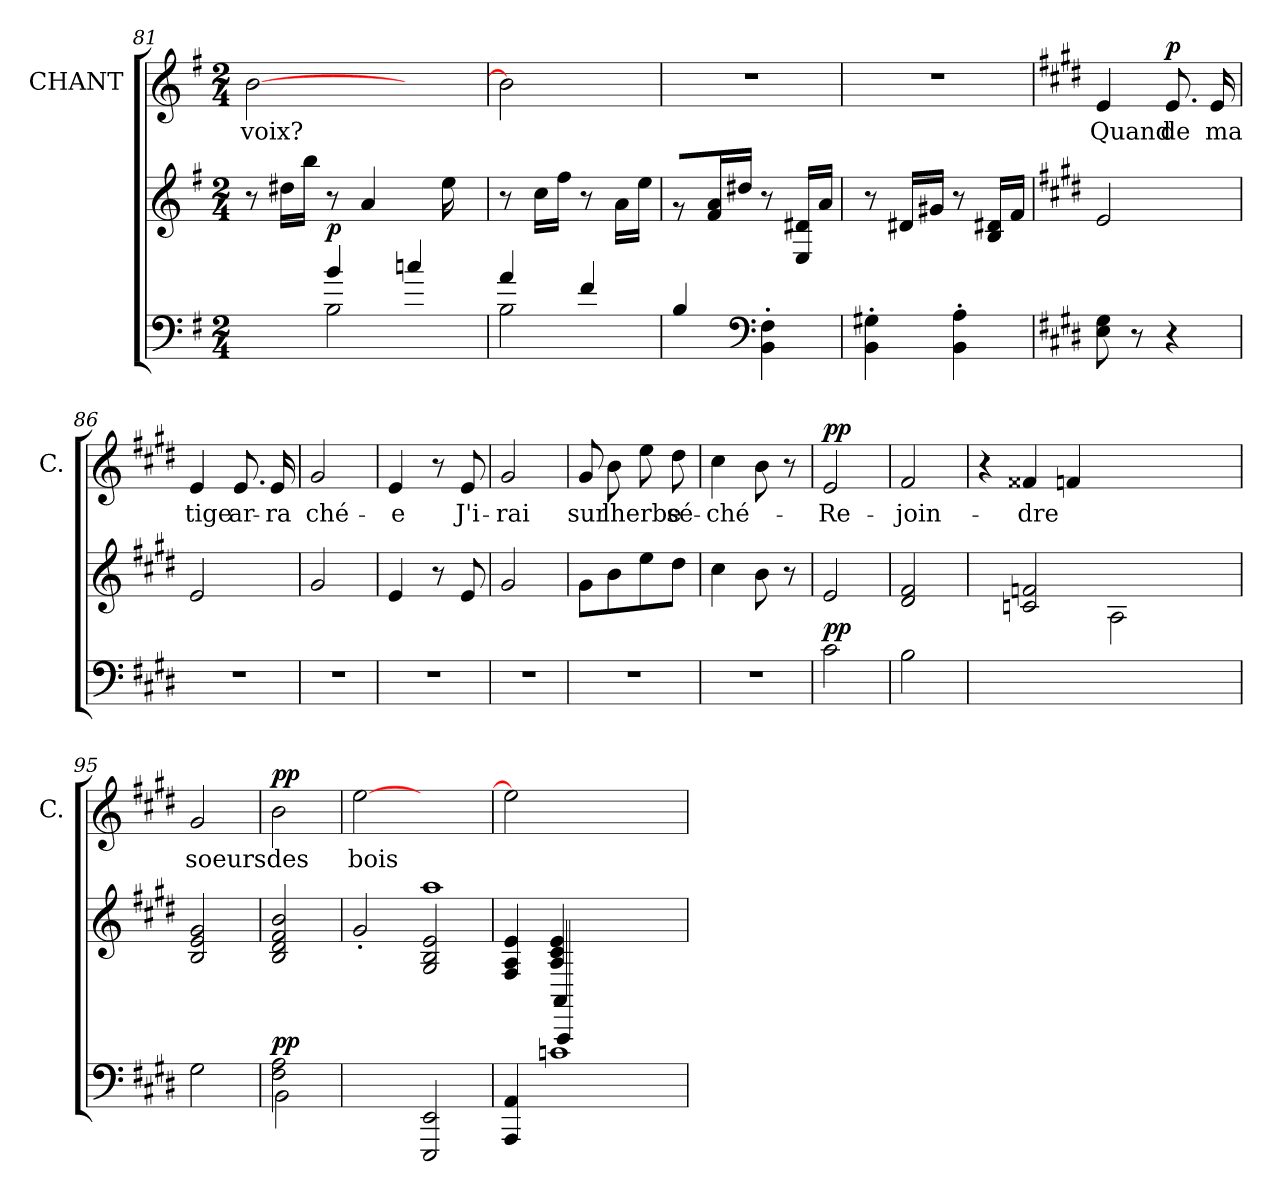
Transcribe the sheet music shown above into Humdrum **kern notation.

**kern	**dynam	**kern	**kern	**text	**dynam
*part3	*part3	*part2	*part1	*part1	*part1
*staff3	*staff3	*staff2	*staff1	*staff1	*staff1
*	*	*	*I"CHANT	*	*
*	*	*	*I'C.	*	*
*clefF4	*	*clefG2	*clefG2	*	*
*k[f#]	*	*k[f#]	*k[f#]	*	*
*M2/4	*	*M2/4	*M2/4	*	*
=81	=81	=81	=81	=81	=81
*^	*	*^	*	*	*
4ryy	4ryy	.	8r	4ryy	[2bi\	voix?	.
.	.	.	16dd#Xi\LL	.	.	.	.
.	.	.	16bbi\JJ	.	.	.	.
!	!	!LO:DY:a	!	!	!	!	!
4bj/	2BZ\	p	8r	8ryy	.	.	.
.	.	.	4aV/	16ryy	.	.	.
.	.	.	.	16ryy	.	.	.
4ccnj/	.	.	.	8ryy	4ryy	.	.
.	.	.	8ryy	16eeN\	.	.	.
.	.	.	.	16ryy	.	.	.
*	*	*	*v	*v	*	*	*
=82	=82	=82	=82	=82	=82	=82
4aj/	2BZ\	.	8r	2bi\]	.	.
.	.	.	16cci\LL	.	.	.
.	.	.	16ff#i\JJ	.	.	.
4f#j/	.	.	8r	.	.	.
.	.	.	16ai\LL	.	.	.
.	.	.	16eei\JJ	.	.	.
*v	*v	*	*	*	*	*
=83	=83	=83	=83	=83	=83
4Bj/	.	8r	2r	.	.
.	.	16f#i/ 16ai/JJ	.	.	.
.	.	16dd#Xi/JJ	.	.	.
*clefF4	*	*	*	*	*
4BBj'>\ 4F#j'>\	.	8r	.	.	.
.	.	16Ei/ 16d#Xi/LL	.	.	.
.	.	16ai/JJ	.	.	.
!!LO:LB:g=z
=84	=84	=84	=84	=84	=84
4BBj'>\ 4G#Xj'>\	.	8r	2r	.	.
.	.	16d#Xi/LL	.	.	.
.	.	16g#Xi/JJ	.	.	.
4BBj'>\ 4Aj'>\	.	8r	.	.	.
.	.	16Bi/ 16d#Xi/LL	.	.	.
.	.	16f#i/JJ	.	.	.
=85	=85	=85	=85	=85	=85
*k[f#c#g#d#]	*	*k[f#c#g#d#]	*k[f#c#g#d#]	*	*
8G#j\ 8Ej\	.	2ei/	4ei/	Quand	.
8r	.	.	.	.	.
!	!	!	!	!	!LO:DY:a
4r	.	.	8.ei/	de	p
.	.	.	16ei/	ma	.
=86	=86	=86	=86	=86	=86
2r	.	2ei/	4ei/	tige	.
.	.	.	8.ei/	ar-	.
.	.	.	16ei/	ra	.
=87	=87	=87	=87	=87	=87
2r	.	2g#i/	2g#i/	ché-	.
=88	=88	=88	=88	=88	=88
2r	.	4ei/	4ei/	e	.
.	.	8r	8r	.	.
.	.	8ei/	8ei/	J'i-	.
=89	=89	=89	=89	=89	=89
2r	.	2g#i/	2g#i/	rai	.
=90	=90	=90	=90	=90	=90
2r	.	8g#i\L	8g#i/	sur	.
.	.	8bi\	8bi\	lherbe	.
.	.	8eei\	8eei\	.	.
.	.	8dd#i\J	8dd#i\	sé-	.
!!LO:LB:g=z
=91	=91	=91	=91	=91	=91
2r	.	4cc#i\	4cc#i\	ché-	.
.	.	8bi\	8bi\	.	.
.	.	8r	8r	.	.
=92	=92	=92	=92	=92	=92
!	!LO:DY:a	!	!	!	!LO:DY:a
2c#j\	pp	2ei/	2ei/	Re-	pp
=93	=93	=93	=93	=93	=93
2Bj\	.	2f#i/ 2d#i/	2f#i/	join-	.
=94	=94	=94	=94	=94	=94
*	*	*^	*	*	*
2ryy	.	4ryy	2ryy	4r	.	.
.	.	2fV/ 2cV/	.	4f##Xi/	dre	.
2ryy	.	.	4ryy	4fV/	.	.
.	.	4ryy	2AZ\	2.ryy	.	.
2ryy	.	2ryy	.	.	.	.
.	.	.	4ryy	.	.	.
*	*	*v	*v	*	*	*
=95	=95	=95	=95	=95	=95
2G#j\	.	2g#i/ 2ei/ 2Bi/	2g#i/	soeurs	.
=96	=96	=96	=96	=96	=96
*^	*	*	*	*	*
!	!	!LO:DY:a	!	!	!	!LO:DY:a
2F#j\ 2Aj\	2BBZ\	pp	2bi/ 2f#i/ 2d#i/ 2Bi/	2bi\	des	pp
*v	*v	*	*	*	*	*
=97	=97	=97	=97	=97	=97
*	*	*^	*	*	*
2ryy	.	2g#'>i/	2ryy	[2eei\	bois	.
!	!	!LO:N:vis=1	!	!	!	!
2EEj/ 2EEEj/	.	2aaV/	2eZ/ 2BZ/ 2G#Z/	2ryy	.	.
=98	=98	=98	=98	=98	=98	=98
*	*	*	*^	*	*	*
4AAj/ 4AAAj/	.	4F#i/ 4Ai/ 4ei/	4ryy	4ryy	2eei\]	.	.
!LO:N:vis=1	!	!	!	!	!	!	!
2cZ/	.	4Ai/ 4c#i/ 4ei/	4AAZ/	4AAAN/	.	.	.
.	.	2ryy	2ryy	2ryy	2ryy	.	.
4ryy	.	.	.	.	.	.	.
*	*	*v	*v	*v	*	*	*
=	=	=	=	=	=
*-	*-	*-	*-	*-	*-
